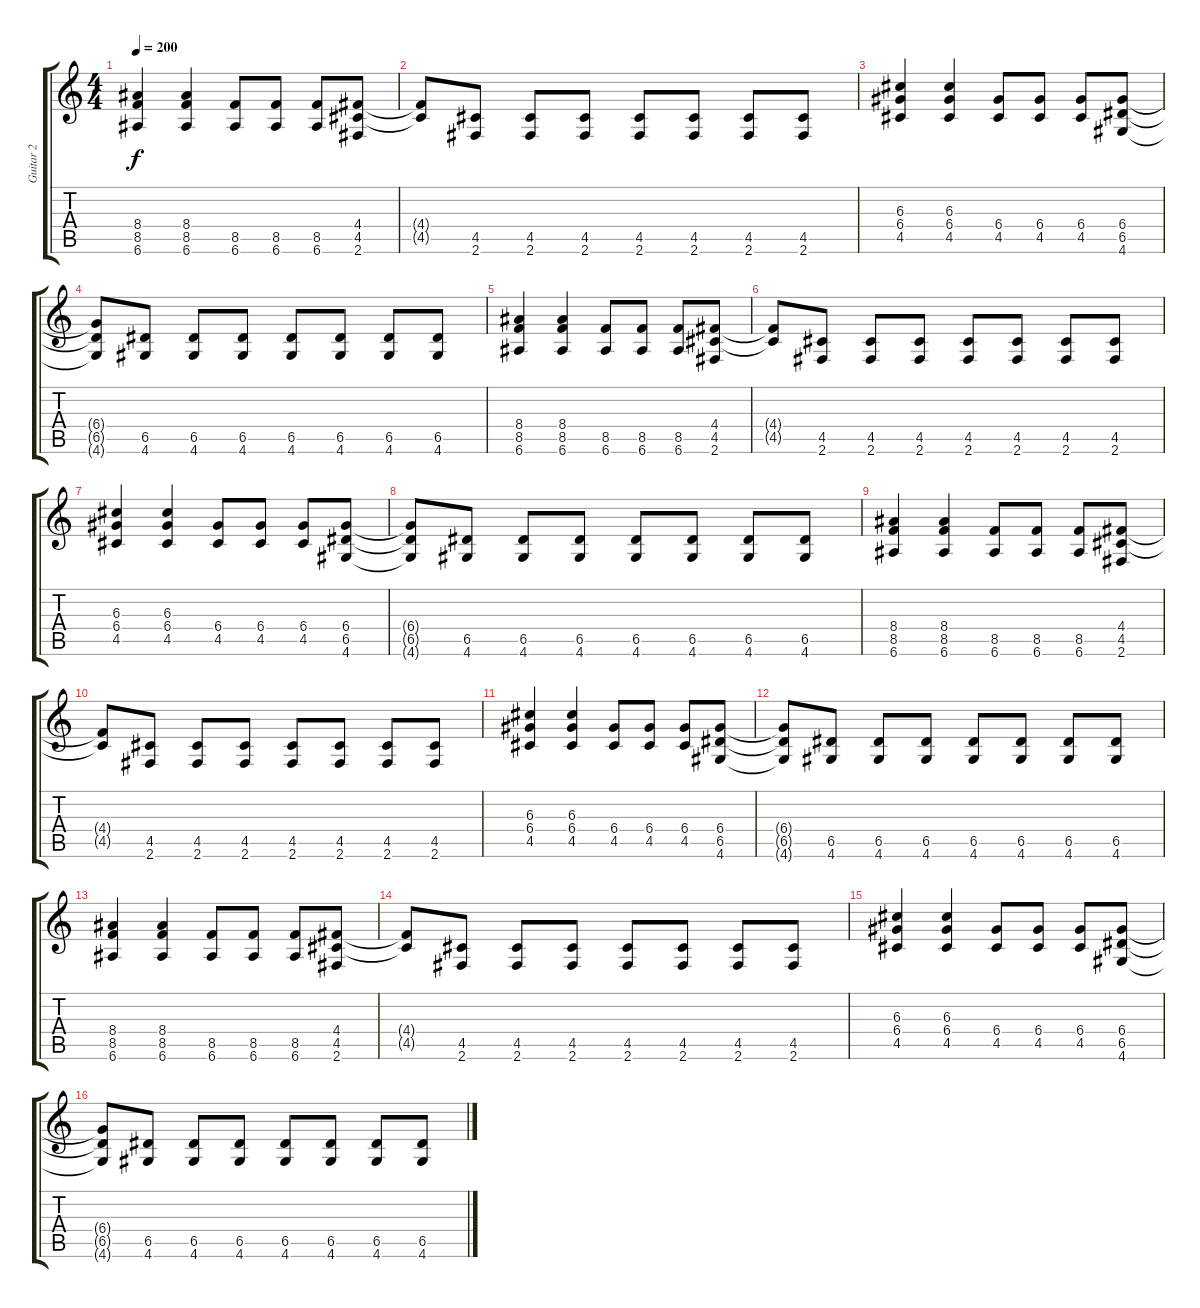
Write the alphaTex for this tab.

\track ("Guitar 2" "Guitar 2") {instrument overdrivenguitar}
\staff {score tabs}
\tuning (E4 B3 G3 D3 A2 E2) {hide}
\ts (4 4)
\tempo 200
\clef g2
\ks c
(8.4 8.5 6.6).4{dy f} (8.4 8.5 6.6).4 (8.5 6.6).8 (8.5 6.6).8 (8.5 6.6).8 (4.4 4.5 2.6).8 |
(4.4{t} 4.5{t}).8 (4.5 2.6).8 (4.5 2.6).8 (4.5 2.6).8 (4.5 2.6).8 (4.5 2.6).8 (4.5 2.6).8 (4.5 2.6).8 |
(6.3 6.4 4.5).4 (6.3 6.4 4.5).4 (6.4 4.5).8 (6.4 4.5).8 (6.4 4.5).8 (6.4 6.5 4.6).8 |
(6.4{t} 6.5{t} 4.6{t}).8 (6.5 4.6).8 (6.5 4.6).8 (6.5 4.6).8 (6.5 4.6).8 (6.5 4.6).8 (6.5 4.6).8 (6.5 4.6).8 |
(8.4 8.5 6.6).4 (8.4 8.5 6.6).4 (8.5 6.6).8 (8.5 6.6).8 (8.5 6.6).8 (4.4 4.5 2.6).8 |
(4.4{t} 4.5{t}).8 (4.5 2.6).8 (4.5 2.6).8 (4.5 2.6).8 (4.5 2.6).8 (4.5 2.6).8 (4.5 2.6).8 (4.5 2.6).8 |
(6.3 6.4 4.5).4 (6.3 6.4 4.5).4 (6.4 4.5).8 (6.4 4.5).8 (6.4 4.5).8 (6.4 6.5 4.6).8 |
(6.4{t} 6.5{t} 4.6{t}).8 (6.5 4.6).8 (6.5 4.6).8 (6.5 4.6).8 (6.5 4.6).8 (6.5 4.6).8 (6.5 4.6).8 (6.5 4.6).8 |
(8.4 8.5 6.6).4 (8.4 8.5 6.6).4 (8.5 6.6).8 (8.5 6.6).8 (8.5 6.6).8 (4.4 4.5 2.6).8 |
(4.4{t} 4.5{t}).8 (4.5 2.6).8 (4.5 2.6).8 (4.5 2.6).8 (4.5 2.6).8 (4.5 2.6).8 (4.5 2.6).8 (4.5 2.6).8 |
(6.3 6.4 4.5).4 (6.3 6.4 4.5).4 (6.4 4.5).8 (6.4 4.5).8 (6.4 4.5).8 (6.4 6.5 4.6).8 |
(6.4{t} 6.5{t} 4.6{t}).8 (6.5 4.6).8 (6.5 4.6).8 (6.5 4.6).8 (6.5 4.6).8 (6.5 4.6).8 (6.5 4.6).8 (6.5 4.6).8 |
(8.4 8.5 6.6).4 (8.4 8.5 6.6).4 (8.5 6.6).8 (8.5 6.6).8 (8.5 6.6).8 (4.4 4.5 2.6).8 |
(4.4{t} 4.5{t}).8 (4.5 2.6).8 (4.5 2.6).8 (4.5 2.6).8 (4.5 2.6).8 (4.5 2.6).8 (4.5 2.6).8 (4.5 2.6).8 |
(6.3 6.4 4.5).4 (6.3 6.4 4.5).4 (6.4 4.5).8 (6.4 4.5).8 (6.4 4.5).8 (6.4 6.5 4.6).8 |
(6.4{t} 6.5{t} 4.6{t}).8 (6.5 4.6).8 (6.5 4.6).8 (6.5 4.6).8 (6.5 4.6).8 (6.5 4.6).8 (6.5 4.6).8 (6.5 4.6).8
